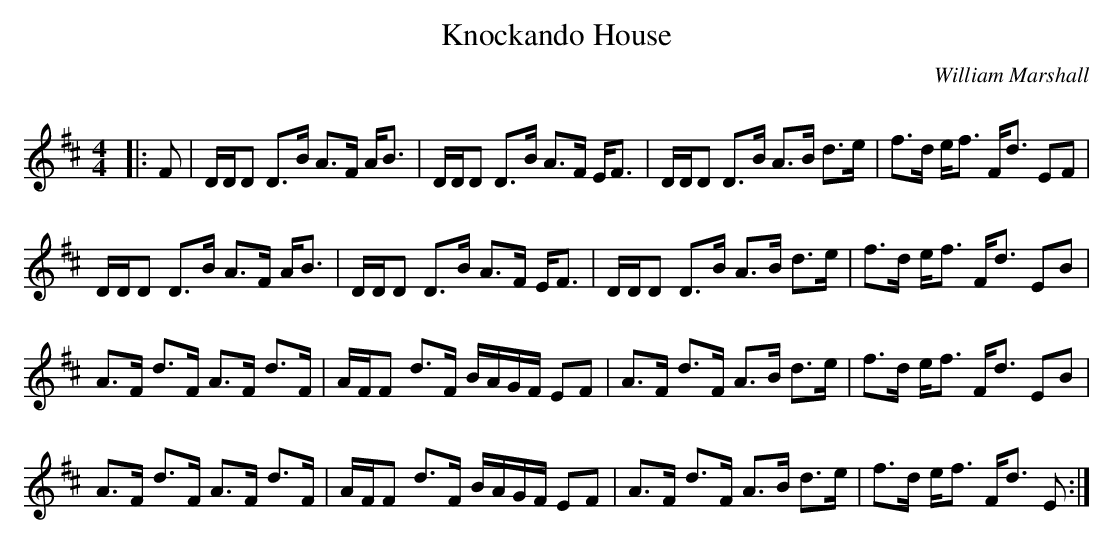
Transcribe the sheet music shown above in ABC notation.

X:1
T: Knockando House
C:William Marshall
Q: 128
K:D
M:4/4
L:1/16
|:F2|DDD2 D3B A3F AB3|DDD2 D3B A3F EF3|DDD2 D3B A3B d3e|f3d ef3 Fd3 E2F2|
DDD2 D3B A3F AB3|DDD2 D3B A3F EF3|DDD2 D3B A3B d3e|f3d ef3 Fd3 E2B2|
A3F d3F A3F d3F|AFF2 d3F BAGF E2F2|A3F d3F A3B d3e|f3d ef3 Fd3 E2B2|
A3F d3F A3F d3F|AFF2 d3F BAGF E2F2|A3F d3F A3B d3e|f3d ef3 Fd3 E2:|
